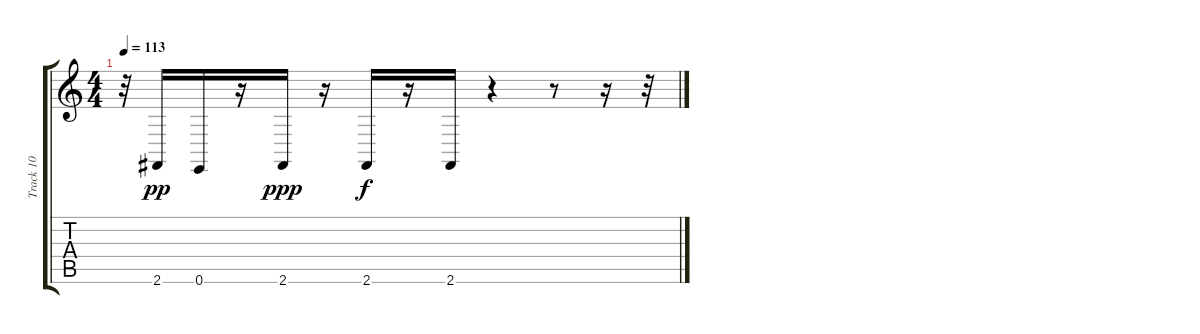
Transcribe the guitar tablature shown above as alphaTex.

\track ("Track 10" "Track 10") {instrument honkytonkpiano}
\staff {score tabs}
\tuning (E4 B3 G3 D3 A2 E2) {hide}
\ts (4 4)
\tempo 113
\clef g2
\ks c
r.32{dy p} 2.6.16{dy pp} 0.6.16 r.16 2.6.16{dy ppp} r.16 2.6.16{dy f} r.16 2.6.16 r.4 r.8 r.16 r.32
